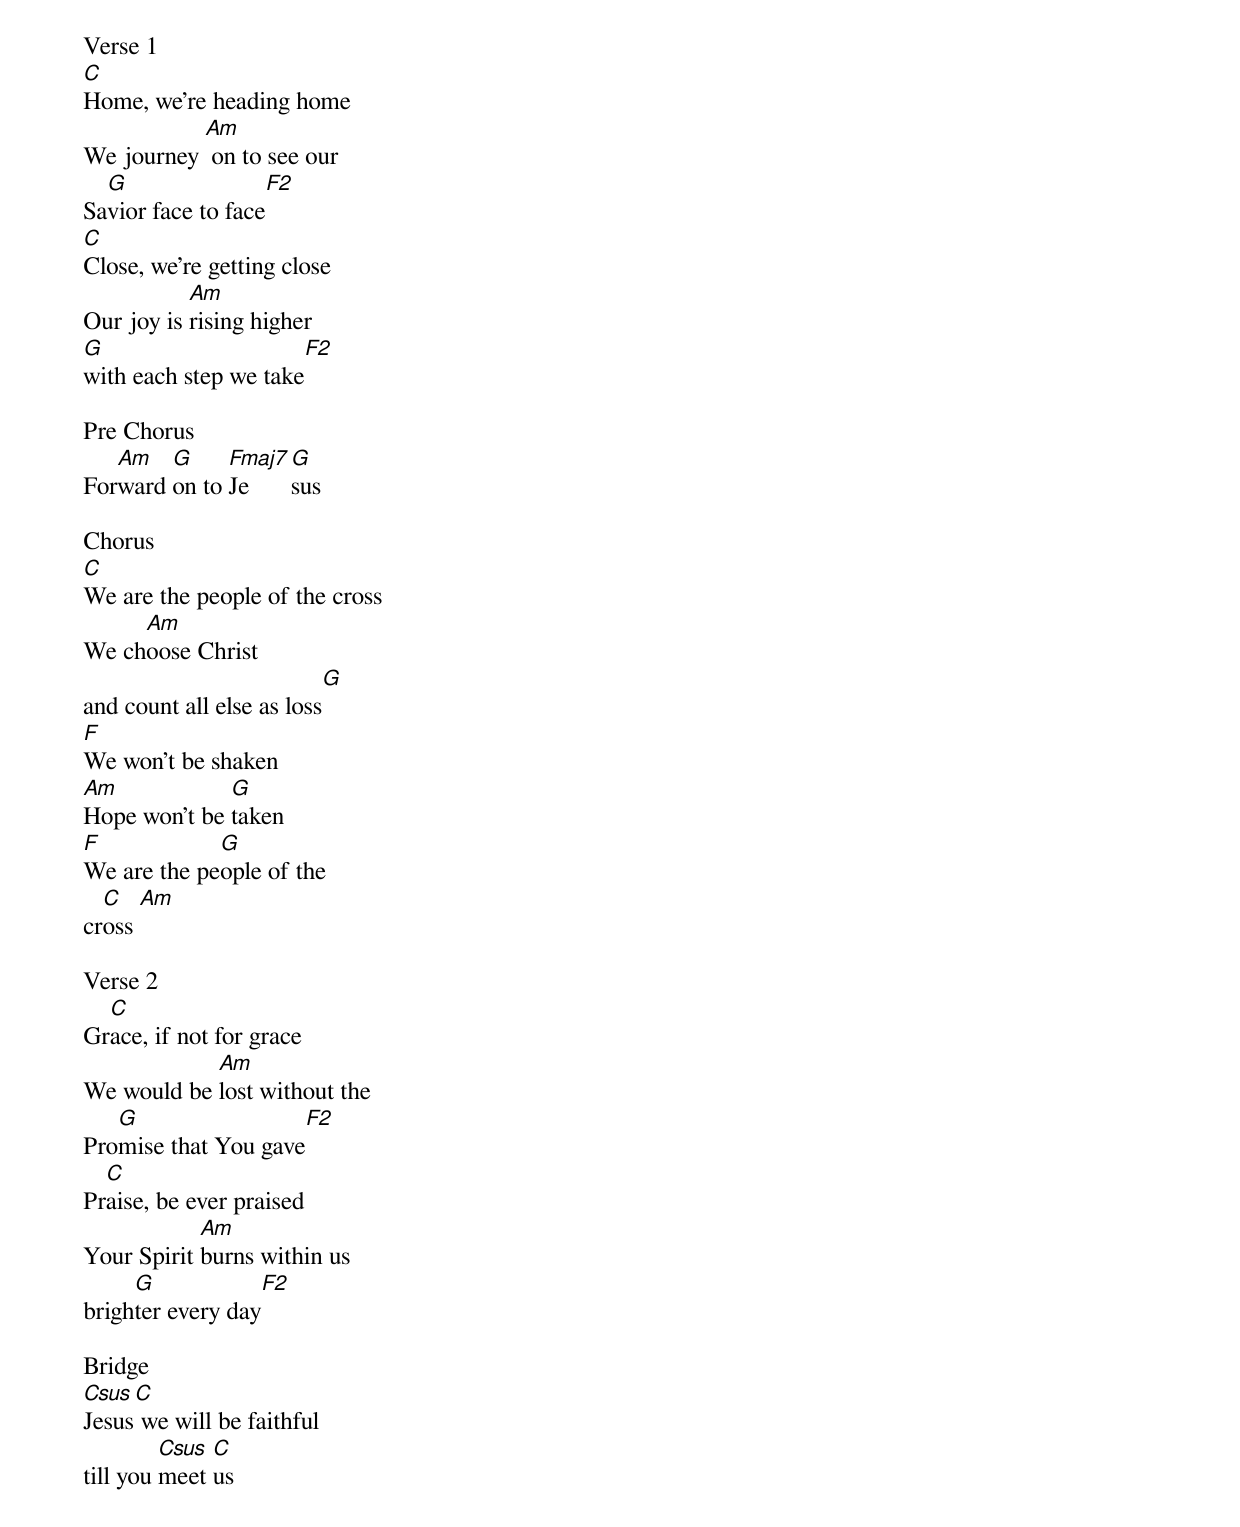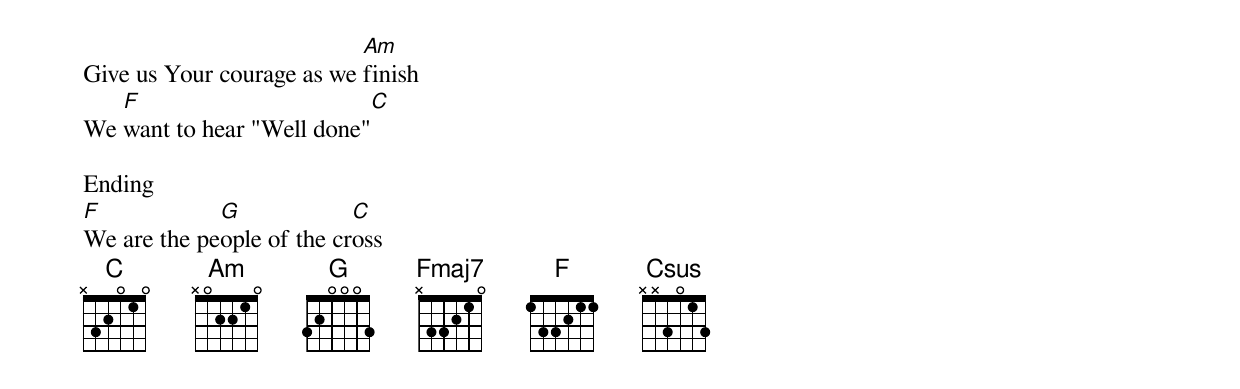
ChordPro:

Verse 1
[C]Home, we're heading home
We journey [Am] on to see our
Sa[G]vior face to face[F2]
[C]Close, we're getting close
Our joy is [Am]rising higher
[G]with each step we take[F2]

Pre Chorus
For[Am]ward [G]on to [Fmaj7]Je[G]sus

Chorus
[C]We are the people of the cross
We ch[Am]oose Christ
and count all else as loss[G]
[F]We won't be shaken
[Am]Hope won't be [G]taken
[F]We are the pe[G]ople of the
cr[C]oss [Am]

Verse 2
Gr[C]ace, if not for grace
We would be [Am]lost without the
Pro[G]mise that You gave[F2]
Pr[C]aise, be ever praised
Your Spirit [Am]burns within us
brigh[G]ter every day[F2]

Bridge
[Csus]Jesus[C] we will be faithful
till you [Csus]meet [C]us
Give us Your courage as we [Am]finish
We [F]want to hear "Well done"[C]

Ending
[F]We are the pe[G]ople of the cr[C]oss
